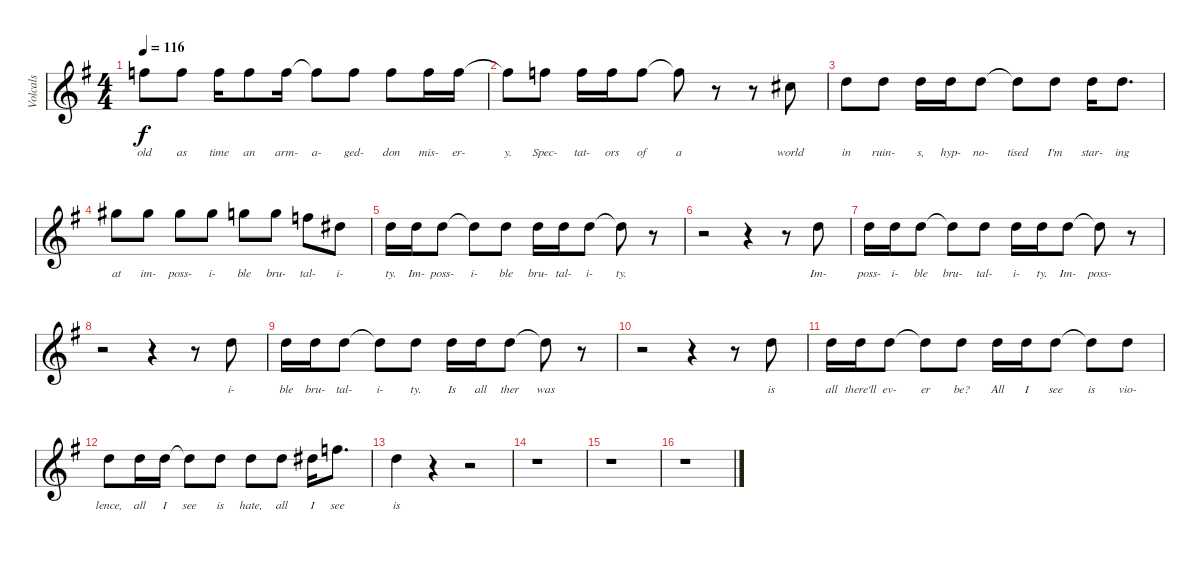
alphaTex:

\track ("Volcals" "Volcals") {instrument acousticguitarsteel}
\staff {score}
\tuning (D4 A3 F3 C3 G2 D2) {hide}
\ts (4 4)
\tempo 116
\clef g2
\ks eminor
3.1.8{lyrics (0 "old") lyrics (1 "") lyrics (2 "") lyrics (3 "") lyrics (4 "") dy f} 3.1.8{lyrics (0 "as") lyrics (1 "") lyrics (2 "") lyrics (3 "") lyrics (4 "")} 3.1.16{lyrics (0 "time") lyrics (1 "") lyrics (2 "") lyrics (3 "") lyrics (4 "")} 3.1.8{lyrics (0 "an") lyrics (1 "") lyrics (2 "") lyrics (3 "") lyrics (4 "")} 3.1.16{lyrics (0 "arm-") lyrics (1 "") lyrics (2 "") lyrics (3 "") lyrics (4 "")} 3.1{t}.8{lyrics (0 "a-") lyrics (1 "") lyrics (2 "") lyrics (3 "") lyrics (4 "")} 3.1.8{lyrics (0 "ged-") lyrics (1 "") lyrics (2 "") lyrics (3 "") lyrics (4 "")} 3.1.8{lyrics (0 "don") lyrics (1 "") lyrics (2 "") lyrics (3 "") lyrics (4 "")} 3.1.16{lyrics (0 "mis-") lyrics (1 "") lyrics (2 "") lyrics (3 "") lyrics (4 "")} 3.1.16{lyrics (0 "er-") lyrics (1 "") lyrics (2 "") lyrics (3 "") lyrics (4 "")} |
3.1{t}.8{lyrics (0 "y.") lyrics (1 "") lyrics (2 "") lyrics (3 "") lyrics (4 "")} 3.1.8{lyrics (0 "Spec-") lyrics (1 "") lyrics (2 "") lyrics (3 "") lyrics (4 "")} 3.1.16{lyrics (0 "tat-") lyrics (1 "") lyrics (2 "") lyrics (3 "") lyrics (4 "")} 3.1.16{lyrics (0 "ors") lyrics (1 "") lyrics (2 "") lyrics (3 "") lyrics (4 "")} 3.1.8{lyrics (0 "of") lyrics (1 "") lyrics (2 "") lyrics (3 "") lyrics (4 "")} 3.1{t}.8{lyrics (0 "a") lyrics (1 "") lyrics (2 "") lyrics (3 "") lyrics (4 "")} r.8 r.8 4.2.8{lyrics (0 "world") lyrics (1 "") lyrics (2 "") lyrics (3 "") lyrics (4 "")} |
0.1.8{lyrics (0 "in") lyrics (1 "") lyrics (2 "") lyrics (3 "") lyrics (4 "")} 0.1.8{lyrics (0 "ruin-") lyrics (1 "") lyrics (2 "") lyrics (3 "") lyrics (4 "")} 0.1.16{lyrics (0 "s,") lyrics (1 "") lyrics (2 "") lyrics (3 "") lyrics (4 "")} 0.1.16{lyrics (0 "hyp-") lyrics (1 "") lyrics (2 "") lyrics (3 "") lyrics (4 "")} 0.1.8{lyrics (0 "no-") lyrics (1 "") lyrics (2 "") lyrics (3 "") lyrics (4 "")} 0.1{t}.8{lyrics (0 "tised") lyrics (1 "") lyrics (2 "") lyrics (3 "") lyrics (4 "")} 0.1.8{lyrics (0 "I'm") lyrics (1 "") lyrics (2 "") lyrics (3 "") lyrics (4 "")} 0.1.16{lyrics (0 "star-") lyrics (1 "") lyrics (2 "") lyrics (3 "") lyrics (4 "")} 0.1.8{d lyrics (0 "ing") lyrics (1 "") lyrics (2 "") lyrics (3 "") lyrics (4 "")} |
6.1.8{lyrics (0 "at") lyrics (1 "") lyrics (2 "") lyrics (3 "") lyrics (4 "")} 6.1.8{lyrics (0 "im-") lyrics (1 "") lyrics (2 "") lyrics (3 "") lyrics (4 "")} 6.1.8{lyrics (0 "poss-") lyrics (1 "") lyrics (2 "") lyrics (3 "") lyrics (4 "")} 6.1.8{lyrics (0 "i-") lyrics (1 "") lyrics (2 "") lyrics (3 "") lyrics (4 "")} 5.1.8{lyrics (0 "ble") lyrics (1 "") lyrics (2 "") lyrics (3 "") lyrics (4 "")} 5.1.8{lyrics (0 "bru-") lyrics (1 "") lyrics (2 "") lyrics (3 "") lyrics (4 "")} 3.1.8{lyrics (0 "tal-") lyrics (1 "") lyrics (2 "") lyrics (3 "") lyrics (4 "")} 1.1.8{lyrics (0 "i-") lyrics (1 "") lyrics (2 "") lyrics (3 "") lyrics (4 "")} |
0.1.16{lyrics (0 "ty.") lyrics (1 "") lyrics (2 "") lyrics (3 "") lyrics (4 "")} 0.1.16{lyrics (0 "Im-") lyrics (1 "") lyrics (2 "") lyrics (3 "") lyrics (4 "")} 0.1.8{lyrics (0 "poss-") lyrics (1 "") lyrics (2 "") lyrics (3 "") lyrics (4 "")} 0.1{t}.8{lyrics (0 "i-") lyrics (1 "") lyrics (2 "") lyrics (3 "") lyrics (4 "")} 0.1.8{lyrics (0 "ble") lyrics (1 "") lyrics (2 "") lyrics (3 "") lyrics (4 "")} 0.1.16{lyrics (0 "bru-") lyrics (1 "") lyrics (2 "") lyrics (3 "") lyrics (4 "")} 0.1.16{lyrics (0 "tal-") lyrics (1 "") lyrics (2 "") lyrics (3 "") lyrics (4 "")} 0.1.8{lyrics (0 "i-") lyrics (1 "") lyrics (2 "") lyrics (3 "") lyrics (4 "")} 0.1{t}.8{lyrics (0 "ty.") lyrics (1 "") lyrics (2 "") lyrics (3 "") lyrics (4 "")} r.8 |
r.2 r.4 r.8 0.1.8{lyrics (0 "Im-") lyrics (1 "") lyrics (2 "") lyrics (3 "") lyrics (4 "")} |
0.1.16{lyrics (0 "poss-") lyrics (1 "") lyrics (2 "") lyrics (3 "") lyrics (4 "")} 0.1.16{lyrics (0 "i-") lyrics (1 "") lyrics (2 "") lyrics (3 "") lyrics (4 "")} 0.1.8{lyrics (0 "ble") lyrics (1 "") lyrics (2 "") lyrics (3 "") lyrics (4 "")} 0.1{t}.8{lyrics (0 "bru-") lyrics (1 "") lyrics (2 "") lyrics (3 "") lyrics (4 "")} 0.1.8{lyrics (0 "tal-") lyrics (1 "") lyrics (2 "") lyrics (3 "") lyrics (4 "")} 0.1.16{lyrics (0 "i-") lyrics (1 "") lyrics (2 "") lyrics (3 "") lyrics (4 "")} 0.1.16{lyrics (0 "ty.") lyrics (1 "") lyrics (2 "") lyrics (3 "") lyrics (4 "")} 0.1.8{lyrics (0 "Im-") lyrics (1 "") lyrics (2 "") lyrics (3 "") lyrics (4 "")} 0.1{t}.8{lyrics (0 "poss-") lyrics (1 "") lyrics (2 "") lyrics (3 "") lyrics (4 "")} r.8 |
r.2 r.4 r.8 0.1.8{lyrics (0 "i-") lyrics (1 "") lyrics (2 "") lyrics (3 "") lyrics (4 "")} |
0.1.16{lyrics (0 "ble") lyrics (1 "") lyrics (2 "") lyrics (3 "") lyrics (4 "")} 0.1.16{lyrics (0 "bru-") lyrics (1 "") lyrics (2 "") lyrics (3 "") lyrics (4 "")} 0.1.8{lyrics (0 "tal-") lyrics (1 "") lyrics (2 "") lyrics (3 "") lyrics (4 "")} 0.1{t}.8{lyrics (0 "i-") lyrics (1 "") lyrics (2 "") lyrics (3 "") lyrics (4 "")} 0.1.8{lyrics (0 "ty.") lyrics (1 "") lyrics (2 "") lyrics (3 "") lyrics (4 "")} 0.1.16{lyrics (0 "Is") lyrics (1 "") lyrics (2 "") lyrics (3 "") lyrics (4 "")} 0.1.16{lyrics (0 "all") lyrics (1 "") lyrics (2 "") lyrics (3 "") lyrics (4 "")} 0.1.8{lyrics (0 "ther") lyrics (1 "") lyrics (2 "") lyrics (3 "") lyrics (4 "")} 0.1{t}.8{lyrics (0 "was") lyrics (1 "") lyrics (2 "") lyrics (3 "") lyrics (4 "")} r.8 |
r.2 r.4 r.8 0.1.8{lyrics (0 "is") lyrics (1 "") lyrics (2 "") lyrics (3 "") lyrics (4 "")} |
0.1.16{lyrics (0 "all") lyrics (1 "") lyrics (2 "") lyrics (3 "") lyrics (4 "")} 0.1.16{lyrics (0 "there'll") lyrics (1 "") lyrics (2 "") lyrics (3 "") lyrics (4 "")} 0.1.8{lyrics (0 "ev-") lyrics (1 "") lyrics (2 "") lyrics (3 "") lyrics (4 "")} 0.1{t}.8{lyrics (0 "er") lyrics (1 "") lyrics (2 "") lyrics (3 "") lyrics (4 "")} 0.1.8{lyrics (0 "be?") lyrics (1 "") lyrics (2 "") lyrics (3 "") lyrics (4 "")} 0.1.16{lyrics (0 "All") lyrics (1 "") lyrics (2 "") lyrics (3 "") lyrics (4 "")} 0.1.16{lyrics (0 "I") lyrics (1 "") lyrics (2 "") lyrics (3 "") lyrics (4 "")} 0.1.8{lyrics (0 "see") lyrics (1 "") lyrics (2 "") lyrics (3 "") lyrics (4 "")} 0.1{t}.8{lyrics (0 "is") lyrics (1 "") lyrics (2 "") lyrics (3 "") lyrics (4 "")} 0.1.8{lyrics (0 "vio-") lyrics (1 "") lyrics (2 "") lyrics (3 "") lyrics (4 "")} |
0.1.8{lyrics (0 "lence,") lyrics (1 "") lyrics (2 "") lyrics (3 "") lyrics (4 "")} 0.1.16{lyrics (0 "all") lyrics (1 "") lyrics (2 "") lyrics (3 "") lyrics (4 "")} 0.1.16{lyrics (0 "I") lyrics (1 "") lyrics (2 "") lyrics (3 "") lyrics (4 "")} 0.1{t}.8{lyrics (0 "see") lyrics (1 "") lyrics (2 "") lyrics (3 "") lyrics (4 "")} 0.1.8{lyrics (0 "is") lyrics (1 "") lyrics (2 "") lyrics (3 "") lyrics (4 "")} 0.1.8{lyrics (0 "hate,") lyrics (1 "") lyrics (2 "") lyrics (3 "") lyrics (4 "")} 0.1.8{lyrics (0 "all") lyrics (1 "") lyrics (2 "") lyrics (3 "") lyrics (4 "")} 1.1.16{lyrics (0 "I") lyrics (1 "") lyrics (2 "") lyrics (3 "") lyrics (4 "")} 3.1.8{d lyrics (0 "see") lyrics (1 "") lyrics (2 "") lyrics (3 "") lyrics (4 "")} |
0.1.4{lyrics (0 "is") lyrics (1 "") lyrics (2 "") lyrics (3 "") lyrics (4 "")} r.4 r.2 |
r.1 |
r.1 |
r.1
